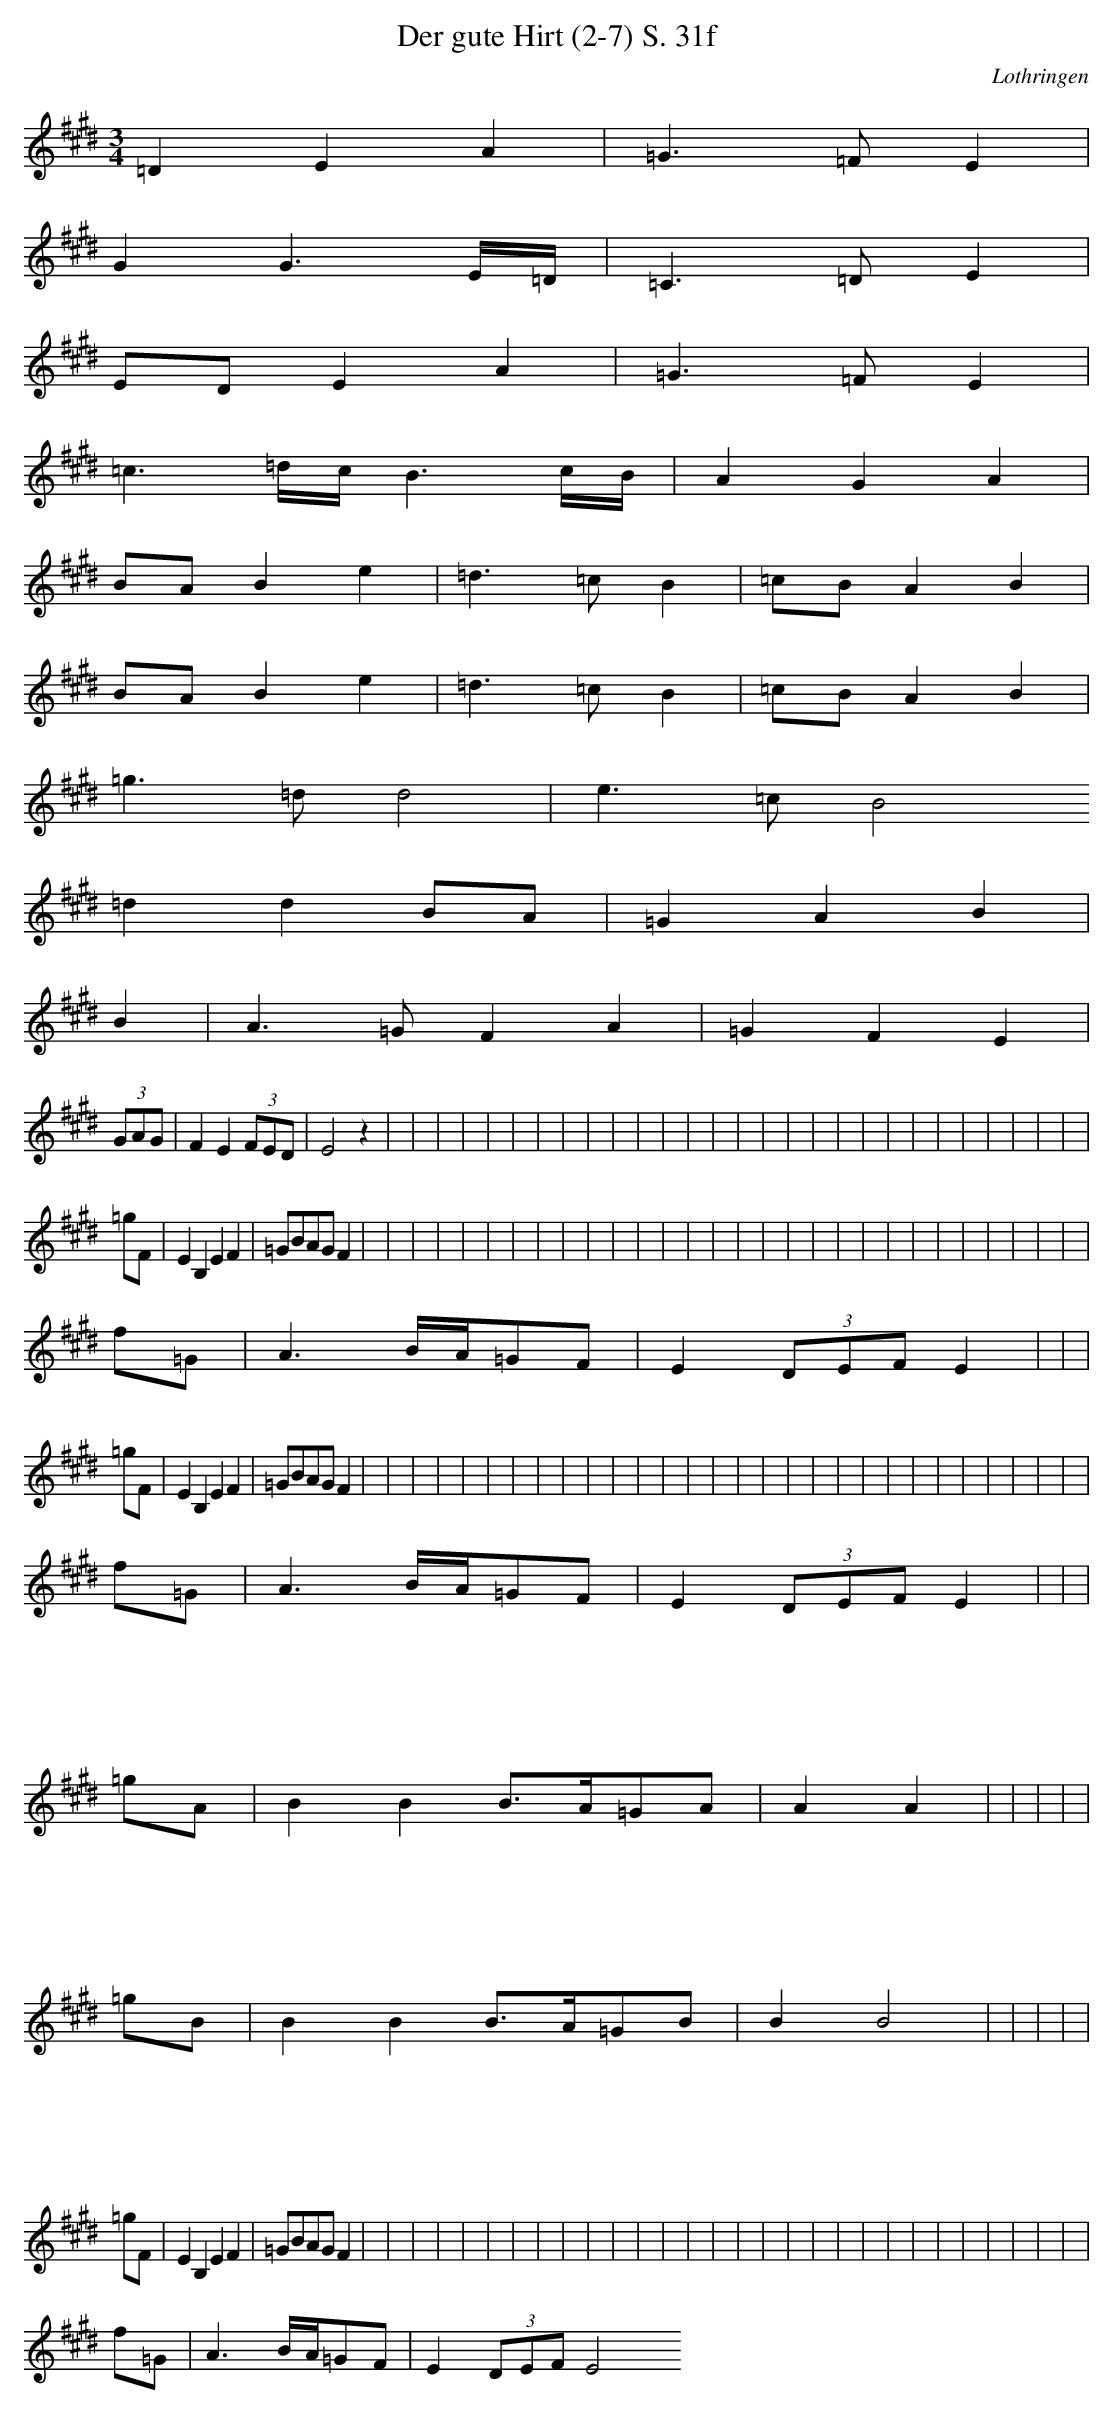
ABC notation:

X:1
T: Der gute Hirt (2-7) S. 31f
O: Lothringen
M: 3/4
L: 1/16
K: E
=D4E4A4 | =G6=F2E4 |
G4G6E=D | =C6=D2E4 |
E2D2E4A4 | =G6=F2E4 |
=c6=dcB6cB | A4G4A4 |
B2A2B4e4 | =d6=c2B4 | =c2B2A4B4 |
B2A2B4e4 | =d6=c2B4 | =c2B2A4B4 |
=g6=d2d8 | e6=c2B8
=d4d4B2A2 | =G4A4B4 |
B4 | A6=G2F4A4 | =G4F4E4 |
(3G2A2G2 | F4E4(3F2E2D2 | E8z4 |  |  |  |  |  |  |  |  |  |  |  |  |  |  |  |  |  |  |  |  |  |  |  |  |  |  |  |  |
=g2F2 | E4B,4E4F4 | =G2B2A2G2F4 |  |  |  |  |  |  |  |  |  |  |  |  |  |  |  |  |  |  |  |  |  |  |  |  |  |  |  |  |  |
f2=G2 | A6BA=G2F2 | E4(3D2E2F2E4 |  |  |  |  |  |  |  |  |  |  |  |  |  |  |  |  |  |  |  |  |  |  |  |  |  |  |  |  |  |
=g2F2 | E4B,4E4F4 | =G2B2A2G2F4 |  |  |  |  |  |  |  |  |  |  |  |  |  |  |  |  |  |  |  |  |  |  |  |  |  |  |  |  |  |
f2=G2 | A6BA=G2F2 | E4(3D2E2F2E4 |  |  |  |  |  |  |  |  |  |  |  |  |  |  |  |  |  |  |  |  |  |  |  |  |  |  |  |  |  |
=g2A2 | B4B4B3A=G2A2 | A4A4 |  |  |  |  |  |  |  |  |  |  |  |  |  |  |  |  |  |  |  |  |  |  |  |  |  |  |  |  |  |  |  |  |  |  |
=g2B2 | B4B4B3A=G2B2 | B4B8 |  |  |  |  |  |  |  |  |  |  |  |  |  |  |  |  |  |  |  |  |  |  |  |  |  |  |  |  |  |  |  |  |  |
=g2F2 | E4B,4E4F4 | =G2B2A2G2F4 |  |  |  |  |  |  |  |  |  |  |  |  |  |  |  |  |  |  |  |  |  |  |  |  |  |  |  |  |  |
f2=G2 | A6BA=G2F2 | E4(3D2E2F2E8
